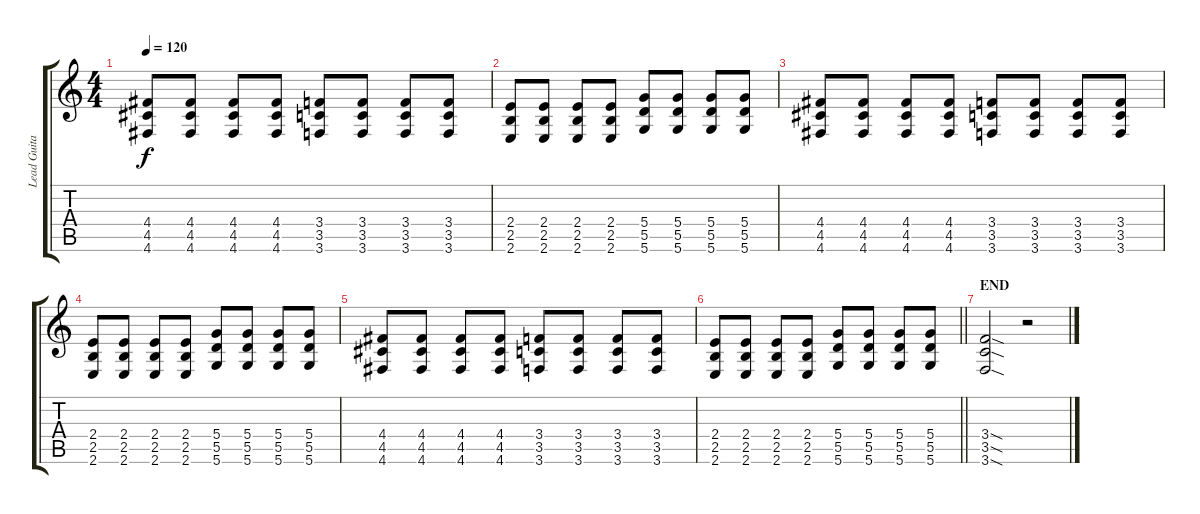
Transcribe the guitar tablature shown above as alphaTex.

\track ("Lead Guitar(Joe Trohman)" "Lead Guita") {instrument overdrivenguitar}
\staff {score tabs}
\tuning (E4 B3 G3 D3 A2 D2) {hide}
\ts (4 4)
\tempo 120
\clef g2
\ks c
(4.4 4.5 4.6).8{dy f} (4.4 4.5 4.6).8 (4.4 4.5 4.6).8 (4.4 4.5 4.6).8 (3.4 3.5 3.6).8 (3.4 3.5 3.6).8 (3.4 3.5 3.6).8 (3.4 3.5 3.6).8 |
(2.4 2.5 2.6).8 (2.4 2.5 2.6).8 (2.4 2.5 2.6).8 (2.4 2.5 2.6).8 (5.4 5.5 5.6).8 (5.4 5.5 5.6).8 (5.4 5.5 5.6).8 (5.4 5.5 5.6).8 |
(4.4 4.5 4.6).8 (4.4 4.5 4.6).8 (4.4 4.5 4.6).8 (4.4 4.5 4.6).8 (3.4 3.5 3.6).8 (3.4 3.5 3.6).8 (3.4 3.5 3.6).8 (3.4 3.5 3.6).8 |
(2.4 2.5 2.6).8 (2.4 2.5 2.6).8 (2.4 2.5 2.6).8 (2.4 2.5 2.6).8 (5.4 5.5 5.6).8 (5.4 5.5 5.6).8 (5.4 5.5 5.6).8 (5.4 5.5 5.6).8 |
(4.4 4.5 4.6).8 (4.4 4.5 4.6).8 (4.4 4.5 4.6).8 (4.4 4.5 4.6).8 (3.4 3.5 3.6).8 (3.4 3.5 3.6).8 (3.4 3.5 3.6).8 (3.4 3.5 3.6).8 |
\barLineRight lightlight
(2.4 2.5 2.6).8 (2.4 2.5 2.6).8 (2.4 2.5 2.6).8 (2.4 2.5 2.6).8 (5.4 5.5 5.6).8 (5.4 5.5 5.6).8 (5.4 5.5 5.6).8 (5.4 5.5 5.6).8 |
\section ("" "END")
(3.4{sod} 3.5{sod} 3.6{sod}).2{volume 13} r.2
